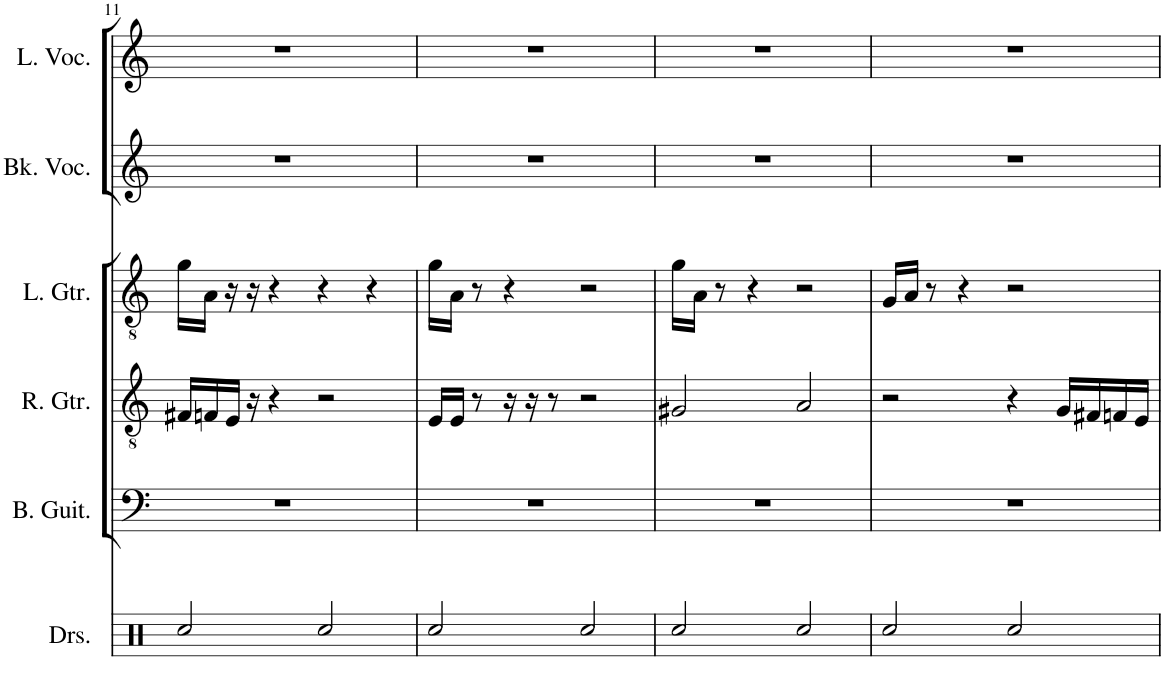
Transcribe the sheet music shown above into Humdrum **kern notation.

**kern	**kern	**kern	**kern	**kern	**kern
*part6	*part5	*part4	*part3	*part2	*part1
*staff6	*staff5	*staff4	*staff3	*staff2	*staff1
*I"Drumset	*I"Bass Guitar	*I"Rhythm Guitar	*I"Lead Guitar	*I"Backing Vocals	*I"Lead Vocals
*I'Drs.	*I'B. Guit.	*I'R. Gtr.	*I'L. Gtr.	*I'Bk. Voc.	*I'L. Voc.
!!LO:PB:g=z
*clefX	*clefF4	*clefGv2	*clefGv2	*clefG2	*clefG2
*	*Trd7c12	*	*	*	*
*k[]	*k[]	*k[]	*k[]	*k[]	*k[]
*M4/4	*M4/4	*M4/4	*M4/4	*M4/4	*M4/4
=11	=11	=11	=11	=11	=11
2Rcc/	1r	16F#X/LL	16g\LL	1r	1r
.	.	16Fn/	16A\JJ	.	.
.	.	16E/JJ	16r	.	.
.	.	16r	16r	.	.
.	.	4r	4r	.	.
2Rcc/	.	2r	4r	.	.
.	.	.	4r	.	.
=12	=12	=12	=12	=12	=12
2Rcc/	1r	16E/LL	16g\LL	1r	1r
.	.	16E/JJ	16A\JJ	.	.
.	.	8r	8r	.	.
.	.	16r	4r	.	.
.	.	16r	.	.	.
.	.	8r	.	.	.
2Rcc/	.	2r	2r	.	.
=13	=13	=13	=13	=13	=13
2Rcc/	1r	2G#X/	16g\LL	1r	1r
.	.	.	16A\JJ	.	.
.	.	.	8r	.	.
.	.	.	4r	.	.
2Rcc/	.	2A/	2r	.	.
=14	=14	=14	=14	=14	=14
2Rcc/	1r	2r	16G/LL	1r	1r
.	.	.	16A/JJ	.	.
.	.	.	8r	.	.
.	.	.	4r	.	.
2Rcc/	.	4r	2r	.	.
.	.	16G/LL	.	.	.
.	.	16F#X/	.	.	.
.	.	16Fn/	.	.	.
.	.	16E/JJ	.	.	.
=	=	=	=	=	=
*-	*-	*-	*-	*-	*-
